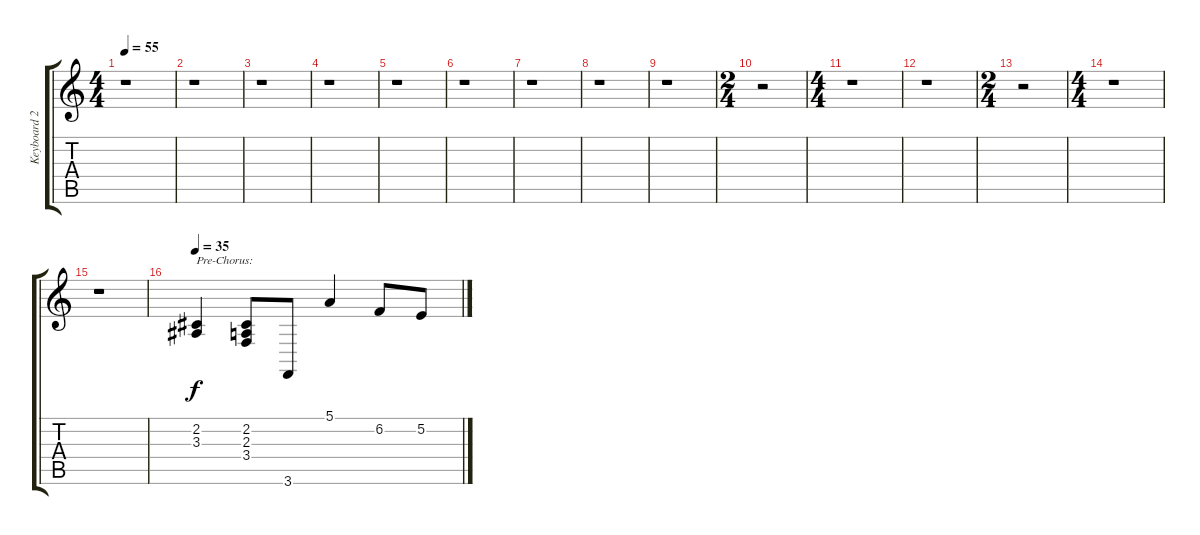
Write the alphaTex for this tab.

\track ("Keyboard 2" "Keyboard 2") {instrument viola}
\staff {score tabs}
\tuning (E4 B3 G3 D3 A2 D2) {hide}
\ts (4 4)
\tempo 55
\clef g2
\ks c
r.1{dy f instrument viola} |
r.1 |
r.1 |
r.1 |
r.1 |
r.1 |
r.1 |
r.1 |
r.1 |
\ts (2 4)
r.2 |
\ts (4 4)
r.1 |
r.1 |
\ts (2 4)
r.2 |
\ts (4 4)
r.1 |
r.1 |
\tempo 35
(2.2 3.3).4{txt "Pre-Chorus:" volume 12 instrument synthstrings1} (2.2 2.3 3.4).8 3.6.8 5.1.4 6.2.8 5.2.8
